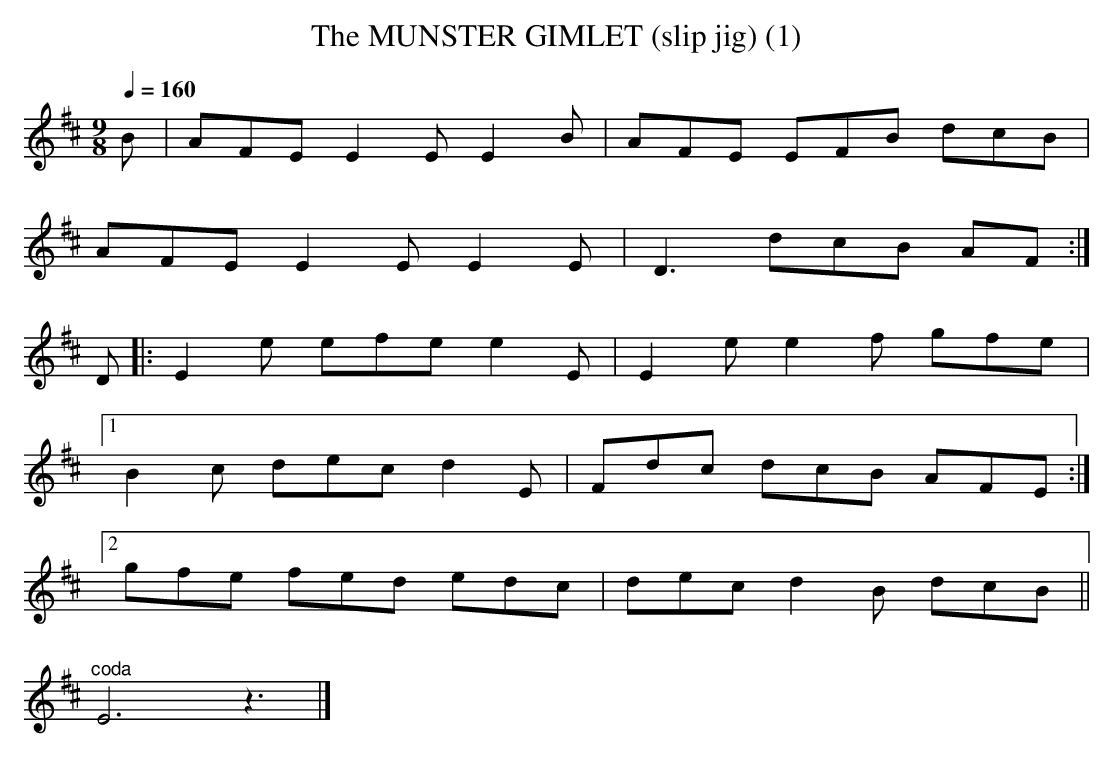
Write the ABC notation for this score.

X:1
T:MUNSTER GIMLET (slip jig) (1), The
Q:1/4=160
L:1/8
M:9/8
K:Edorian
B|AFE E2E E2B|AFE EFB dcB|
AFE E2E E2E|D3 dcB AF :|
D|:E2e efe e2E|E2e e2f gfe|
[1 B2c dec d2E|Fdc dcB AFE:|
[2 gfe fed edc|dec d2B dcB||
"^coda"E6z3|]
